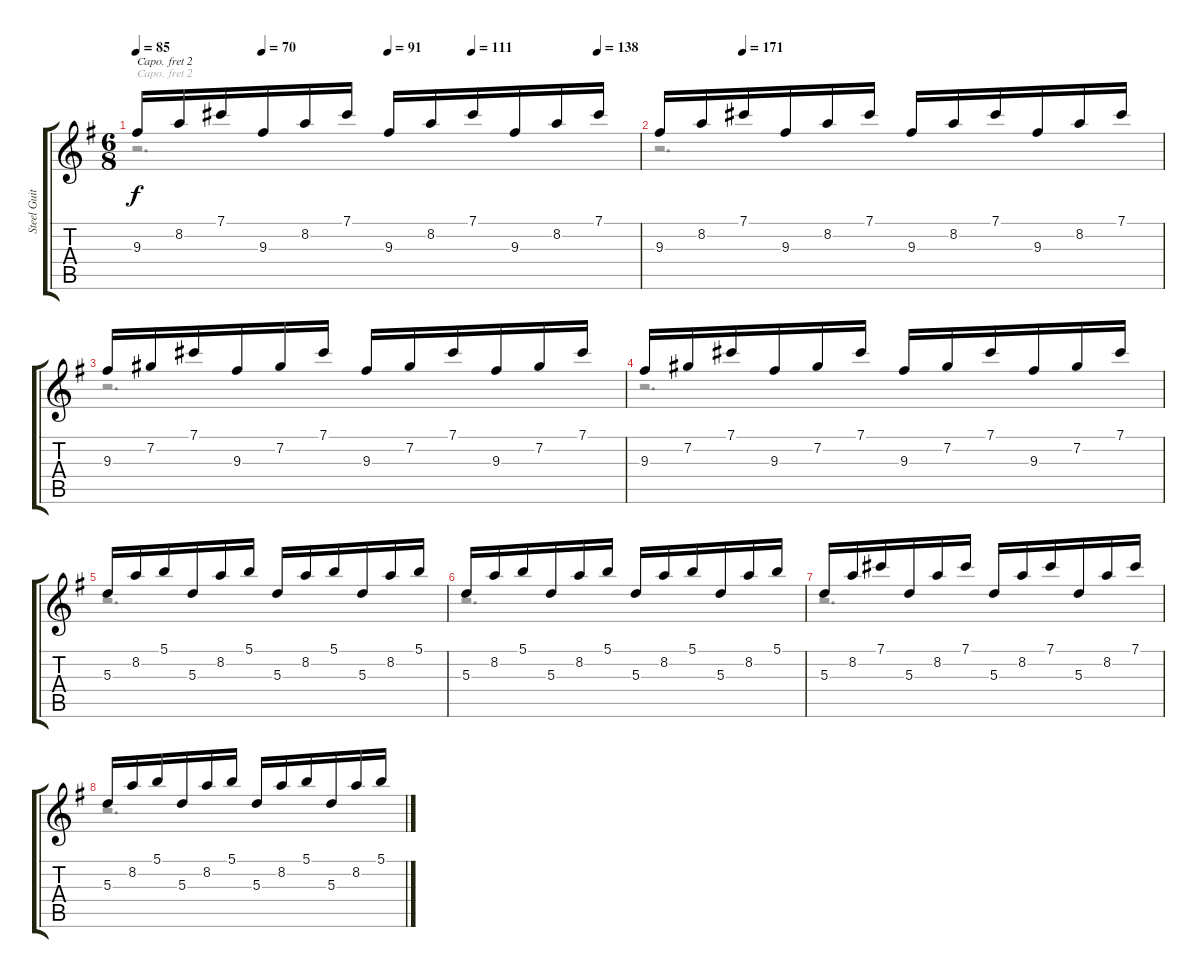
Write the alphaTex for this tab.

\track ("Steel Guitar" "Steel Guit") {instrument acousticguitarsteel}
\staff {score tabs}
\capo 2
\tuning (E4 B3 G3 D3 A2 E2) {hide}
\voice
\ts (6 8)
\tempo 85
\tempo (70 0.25)
\tempo (91 0.5)
\tempo (111 0.6666666666666666)
\tempo (138 0.9166666666666666)
\tempo 85
\clef g2
\ks eminor
9.3.16{dy f instrument acousticguitarsteel} 8.2.16 7.1.16 9.3.16 8.2.16 7.1.16 9.3.16 8.2.16 7.1.16 9.3.16 8.2.16 7.1.16 |
\tempo (171 0.16666666666666666)
9.3.16 8.2.16 7.1.16 9.3.16 8.2.16 7.1.16 9.3.16 8.2.16 7.1.16 9.3.16 8.2.16 7.1.16 |
9.3.16 7.2.16 7.1.16 9.3.16 7.2.16 7.1.16 9.3.16 7.2.16 7.1.16 9.3.16 7.2.16 7.1.16 |
9.3.16 7.2.16 7.1.16 9.3.16 7.2.16 7.1.16 9.3.16 7.2.16 7.1.16 9.3.16 7.2.16 7.1.16 |
5.3.16 8.2.16 5.1.16 5.3.16 8.2.16 5.1.16 5.3.16 8.2.16 5.1.16 5.3.16 8.2.16 5.1.16 |
5.3.16 8.2.16 5.1.16 5.3.16 8.2.16 5.1.16 5.3.16 8.2.16 5.1.16 5.3.16 8.2.16 5.1.16 |
5.3.16 8.2.16 7.1.16 5.3.16 8.2.16 7.1.16 5.3.16 8.2.16 7.1.16 5.3.16 8.2.16 7.1.16 |
5.3.16 8.2.16 5.1.16 5.3.16 8.2.16 5.1.16 5.3.16 8.2.16 5.1.16 5.3.16 8.2.16 5.1.16
\voice
\clef g2
\ottava regular
\simile none
\ks eminor
r.2{d dy f} |
r.2{d} |
r.2{d} |
r.2{d} |
r.2{d} |
r.2{d} |
r.2{d} |
r.2{d}
